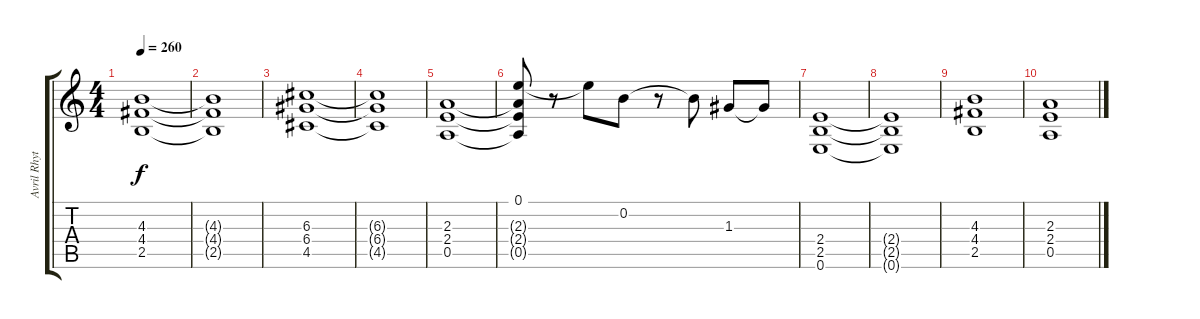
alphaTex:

\track ("Avril Rhythm 2" "Avril Rhyt") {instrument distortionguitar}
\staff {score tabs}
\tuning (E4 B3 G3 D3 A2 E2) {hide}
\ts (4 4)
\tempo 260
\clef g2
\ks c
(4.3 4.4 2.5).1{dy f} |
(4.3{t} 4.4{t} 2.5{t}).1 |
(6.3 6.4 4.5).1 |
(6.3{t} 6.4{t} 4.5{t}).1 |
(2.3 2.4 0.5).1 |
(0.1 2.3{t} 2.4{t} 0.5{t}).8 r.8 0.1{t}.8 0.2.8 r.8 0.2{t}.8 1.3.8 1.3{t}.8 |
(2.4 2.5 0.6).1 |
(2.4{t} 2.5{t} 0.6{t}).1 |
(4.3 4.4 2.5).1 |
(2.3 2.4 0.5).1
